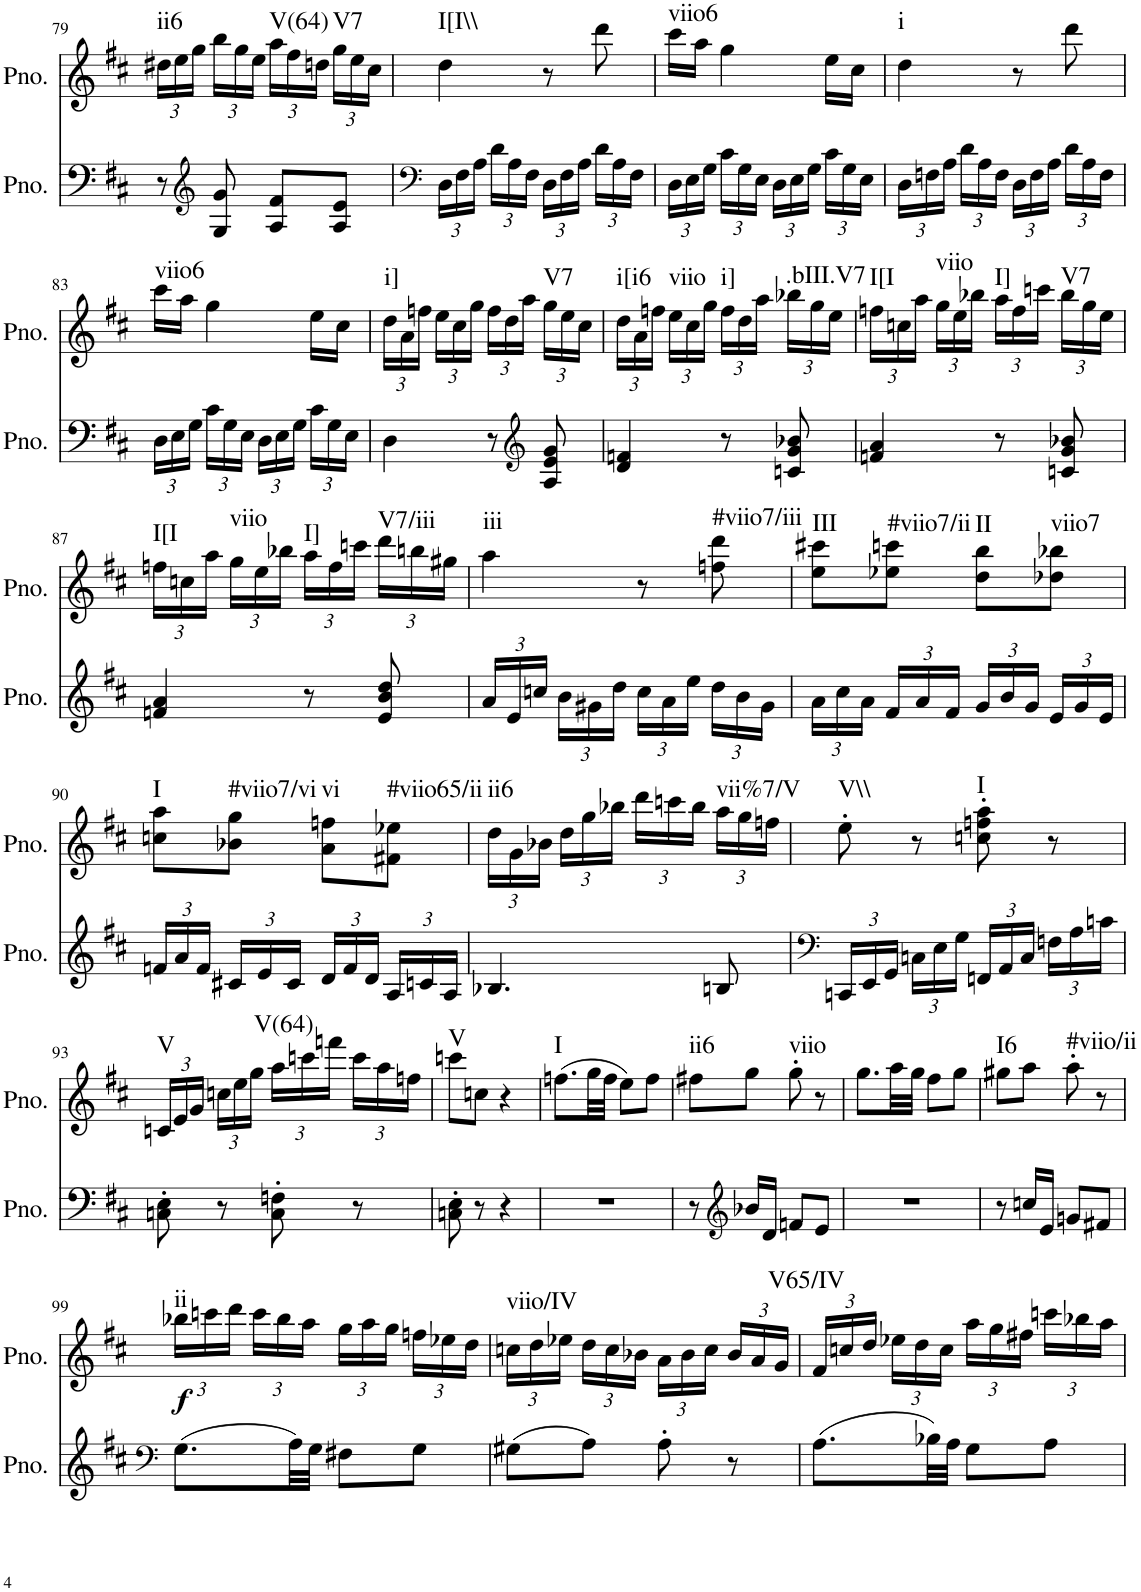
**kern	**kern	**dynam	**harte
*part2	*part1	*part1	*part1
*staff2	*staff1	*staff1	*
*I"Piano, unbenannt	*I"Piano, unbenannt	*	*
*I'Pno.	*I'Pno.	*	*
!!LO:PB:g=z
*clefF4	*clefG2	*	*
*k[f#c#]	*k[f#c#]	*	*
*M2/4	*M2/4	*	*
*	*Xbrackettup	*	*
=79	=79	=79	=79
!	!	!	!LO:H:kt=ii6
8r	24dd#X\LL	.	N
.	24ee\	.	.
.	24gg\JJ	.	.
*clefG2	*	*	*
8G/ 8g/	24bb\LL	.	.
.	24gg\	.	.
.	24ee\JJ	.	.
!	!	!	!LO:H:kt=V(64)
8A/ 8f#/L	24aa\LL	.	N
.	24ff#\	.	.
.	24ddn\JJ	.	.
!	!	!	!LO:H:kt=V7
8A/ 8e/J	24gg\LL	.	N
.	24ee\	.	.
.	24cc#\JJ	.	.
=80	=80	=80	=80
*clefF4	*	*	*
*Xbrackettup	*	*	*
!	!	!	!LO:H:kt=I[I\\
24D\LL	4dd\	.	N
24F#\	.	.	.
24A\JJ	.	.	.
24d\LL	.	.	.
24A\	.	.	.
24F#\JJ	.	.	.
24D\LL	8r	.	.
24F#\	.	.	.
24A\JJ	.	.	.
24d\LL	8ddd\	.	.
24A\	.	.	.
24F#\JJ	.	.	.
=81	=81	=81	=81
!	!	!	!LO:H:kt=viio6
24D\LL	16ccc#\LL	.	N
24E\	.	.	.
.	16aa\JJ	.	.
24G\JJ	.	.	.
24c#\LL	4gg\	.	.
24G\	.	.	.
24E\JJ	.	.	.
24D\LL	.	.	.
24E\	.	.	.
24G\JJ	.	.	.
24c#\LL	16ee\LL	.	.
24G\	.	.	.
.	16cc#\JJ	.	.
24E\JJ	.	.	.
=82	=82	=82	=82
!	!	!	!LO:H:kt=i
24D\LL	4dd\	.	N
24Fn\	.	.	.
24A\JJ	.	.	.
24d\LL	.	.	.
24A\	.	.	.
24F\JJ	.	.	.
24D\LL	8r	.	.
24F\	.	.	.
24A\JJ	.	.	.
24d\LL	8ddd\	.	.
24A\	.	.	.
24F\JJ	.	.	.
!!LO:LB:g=z
=83	=83	=83	=83
!	!	!	!LO:H:kt=viio6
24D\LL	16ccc#\LL	.	N
24E\	.	.	.
.	16aa\JJ	.	.
24G\JJ	.	.	.
24c#\LL	4gg\	.	.
24G\	.	.	.
24E\JJ	.	.	.
24D\LL	.	.	.
24E\	.	.	.
24G\JJ	.	.	.
24c#\LL	16ee\LL	.	.
24G\	.	.	.
.	16cc#\JJ	.	.
24E\JJ	.	.	.
=84	=84	=84	=84
!	!	!	!LO:H:kt=i]
4D\	24dd\LL	.	N
.	24a\	.	.
.	24ffn\JJ	.	.
.	24ee\LL	.	.
.	24cc#\	.	.
.	24gg\JJ	.	.
8r	24ff\LL	.	.
.	24dd\	.	.
.	24aa\JJ	.	.
*clefG2	*	*	*
!	!	!	!LO:H:kt=V7
8A/ 8e/ 8g/	24gg\LL	.	N
.	24ee\	.	.
.	24cc#\JJ	.	.
=85	=85	=85	=85
!	!	!	!LO:H:kt=i[i6
4d/ 4fn/	24dd\LL	.	N
.	24a\	.	.
.	24ffn\JJ	.	.
!	!	!	!LO:H:kt=viio
.	24ee\LL	.	N
.	24cc#\	.	.
.	24gg\JJ	.	.
!	!	!	!LO:H:kt=i]
8r	24ff\LL	.	N
.	24dd\	.	.
.	24aa\JJ	.	.
!	!	!	!LO:H:kt=.bIII.V7
8cn/ 8g/ 8b-X/	24bb-X\LL	.	N
.	24gg\	.	.
.	24ee\JJ	.	.
=86	=86	=86	=86
!	!	!	!LO:H:kt=I[I
4fn/ 4a/	24ffn\LL	.	N
.	24ccn\	.	.
.	24aa\JJ	.	.
!	!	!	!LO:H:kt=viio
.	24gg\LL	.	N
.	24ee\	.	.
.	24bb-X\JJ	.	.
!	!	!	!LO:H:kt=I]
8r	24aa\LL	.	N
.	24ff\	.	.
.	24cccn\JJ	.	.
!	!	!	!LO:H:kt=V7
8cn/ 8g/ 8b-X/	24bb-\LL	.	N
.	24gg\	.	.
.	24ee\JJ	.	.
!!LO:LB:g=z
=87	=87	=87	=87
!	!	!	!LO:H:kt=I[I
4fn/ 4a/	24ffn\LL	.	N
.	24ccn\	.	.
.	24aa\JJ	.	.
!	!	!	!LO:H:kt=viio
.	24gg\LL	.	N
.	24ee\	.	.
.	24bb-X\JJ	.	.
!	!	!	!LO:H:kt=I]
8r	24aa\LL	.	N
.	24ff\	.	.
.	24cccn\JJ	.	.
!	!	!	!LO:H:kt=V7/iii
8e/ 8b/ 8dd/	24ddd\LL	.	N
.	24bbn\	.	.
.	24gg#X\JJ	.	.
=88	=88	=88	=88
!	!	!	!LO:H:kt=iii
24a/LL	4aa\	.	N
24e/	.	.	.
24ccn/JJ	.	.	.
24b\LL	.	.	.
24g#X\	.	.	.
24dd\JJ	.	.	.
24cc\LL	8r	.	.
24a\	.	.	.
24ee\JJ	.	.	.
!	!	!	!LO:H:kt=#viio7/iii
24dd\LL	8ffn\ 8ddd\	.	N
24b\	.	.	.
24g#\JJ	.	.	.
=89	=89	=89	=89
!	!	!	!LO:H:kt=III
24a\LL	8ee\ 8ccc#X\L	.	N
24cc#\	.	.	.
24a\JJ	.	.	.
!	!	!	!LO:H:kt=#viio7/ii
24f#/LL	8ee-X\ 8cccn\J	.	N
24a/	.	.	.
24f#/JJ	.	.	.
!	!	!	!LO:H:kt=II
24g/LL	8dd\ 8bb\L	.	N
24b/	.	.	.
24g/JJ	.	.	.
!	!	!	!LO:H:kt=viio7
24e/LL	8dd-X\ 8bb-X\J	.	N
24g/	.	.	.
24e/JJ	.	.	.
!!LO:LB:g=z
=90	=90	=90	=90
!	!	!	!LO:H:kt=I
24fn/LL	8ccn\ 8aa\L	.	N
24a/	.	.	.
24f/JJ	.	.	.
!	!	!	!LO:H:kt=#viio7/vi
24c#X/LL	8b-X\ 8gg\J	.	N
24e/	.	.	.
24c#/JJ	.	.	.
!	!	!	!LO:H:kt=vi
24d/LL	8a\ 8ffn\L	.	N
24f/	.	.	.
24d/JJ	.	.	.
!	!	!	!LO:H:kt=#viio65/ii
24A/LL	8f#X\ 8ee-X\J	.	N
24cn/	.	.	.
24A/JJ	.	.	.
=91	=91	=91	=91
!	!	!	!LO:H:kt=ii6
4.B-X/	24dd\LL	.	N
.	24g\	.	.
.	24b-X\JJ	.	.
.	24dd\LL	.	.
.	24gg\	.	.
.	24bb-X\JJ	.	.
.	24ddd\LL	.	.
.	24cccn\	.	.
.	24bb-\JJ	.	.
!	!	!	!LO:H:kt=vii%7/V
8Bn/	24aa\LL	.	N
.	24gg\	.	.
.	24ffn\JJ	.	.
=92	=92	=92	=92
*clefF4	*	*	*
!	!	!	!LO:H:kt=V\\
24CCn/LL	8ee'\	.	N
24EE/	.	.	.
24GG/JJ	.	.	.
24Cn\LL	8r	.	.
24E\	.	.	.
24G\JJ	.	.	.
!	!	!	!LO:H:kt=I
24FFn/LL	8ccn\' 8ffn\' 8aa\'	.	N
24AA/	.	.	.
24C/JJ	.	.	.
24Fn\LL	8r	.	.
24A\	.	.	.
24cn\JJ	.	.	.
!!LO:LB:g=z
=93	=93	=93	=93
!	!	!	!LO:H:kt=V
8Cn\' 8E\'	24cn/LL	.	N
.	24e/	.	.
.	24g/JJ	.	.
8r	24ccn\LL	.	.
.	24ee\	.	.
.	24gg\JJ	.	.
!	!	!	!LO:H:kt=V(64)
8C\' 8Fn\'	24aa\LL	.	N
.	24cccn\	.	.
.	24fffn\JJ	.	.
8r	24ccc\LL	.	.
.	24aa\	.	.
.	24ffn\JJ	.	.
=94	=94	=94	=94
!	!	!	!LO:H:kt=V
8Cn\' 8E\'	8cccn\L	.	N
8r	8ccn\J	.	.
4r	4r	.	.
=95	=95	=95	=95
!	!	!	!LO:H:kt=I
2r	(8.ffn\L	.	N
.	32gg\LL	.	.
.	32ff\JJJ	.	.
.	8ee\L)	.	.
.	8ff\J	.	.
=96	=96	=96	=96
!	!	!	!LO:H:kt=ii6
8r	8ff#X\L	.	N
*clefG2	*	*	*
16b-X/LL	8gg\J	.	.
16d/JJ	.	.	.
!	!	!	!LO:H:kt=viio
8fn/L	8gg'\	.	N
8e/J	8r	.	.
=97	=97	=97	=97
2r	8.gg\L	.	.
.	32aa\LL	.	.
.	32gg\JJJ	.	.
.	8ff#\L	.	.
.	8gg\J	.	.
=98	=98	=98	=98
!	!	!	!LO:H:kt=I6
8r	8gg#X\L	.	N
16ccn/LL	8aa\J	.	.
16e/JJ	.	.	.
!	!	!	!LO:H:kt=#viio/ii
8gn/L	8aa'\	.	N
8f#X/J	8r	.	.
!!LO:LB:g=z
=99	=99	=99	=99
*clefF4	*	*	*
!	!	!LO:DY:b	!LO:H:kt=ii
(8.G\L	24bb-X\LL	f	N
.	24cccn\	.	.
.	24ddd\JJ	.	.
.	24ccc\LL	.	.
.	24bb-\	.	.
32A\LL)	.	.	.
.	24aa\JJ	.	.
32G\JJJ	.	.	.
8F#X\L	24gg\LL	.	.
.	24aa\	.	.
.	24gg\JJ	.	.
8G\J	24ffn\LL	.	.
.	24ee-X\	.	.
.	24dd\JJ	.	.
=100	=100	=100	=100
!	!	!	!LO:H:kt=viio/IV
(8G#X\L	24ccn\LL	.	N
.	24dd\	.	.
.	24ee-X\JJ	.	.
8A\J)	24dd\LL	.	.
.	24cc\	.	.
.	24b-X\JJ	.	.
8A'\	24a\LL	.	.
.	24b-\	.	.
.	24cc\JJ	.	.
8r	24b-/LL	.	.
.	24a/	.	.
.	24g/JJ	.	.
=101	=101	=101	=101
!	!	!	!LO:H:kt=V65/IV
(8.A\L	24f#/LL	.	N
.	24ccn/	.	.
.	24dd/JJ	.	.
.	24ee-X\LL	.	.
.	24dd\	.	.
32B-X\LL)	.	.	.
.	24cc\JJ	.	.
32A\JJJ	.	.	.
8G\L	24aa\LL	.	.
.	24gg\	.	.
.	24ff#X\JJ	.	.
8A\J	24cccn\LL	.	.
.	24bb-X\	.	.
.	24aa\JJ	.	.
=	=	=	=
*-	*-	*-	*-
